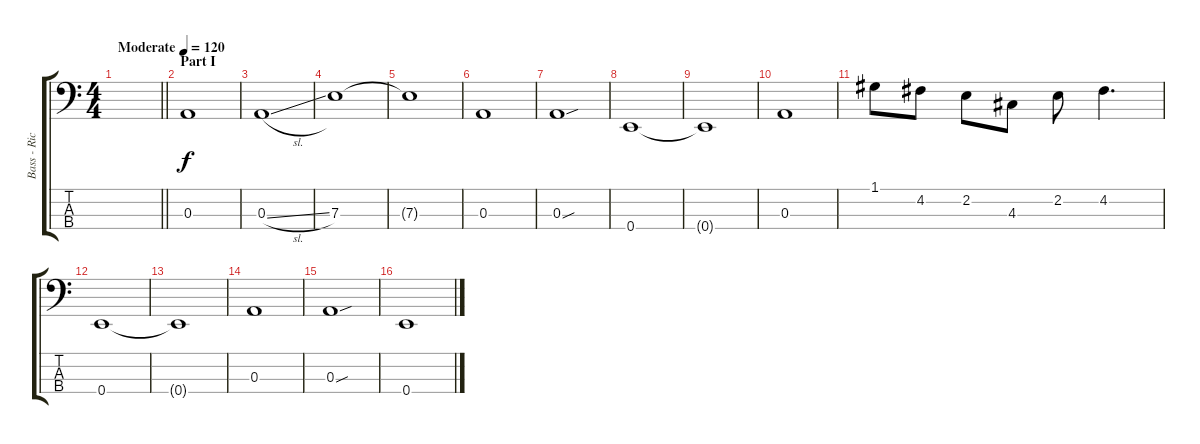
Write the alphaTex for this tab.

\track ("Bass - Rico Galvagno" "Bass - Ric") {instrument electricbasspick}
\staff {score tabs}
\tuning (G2 D2 A1 E1) {hide}
\ts (4 4)
\tempo (120 "Moderate")
\clef f4
\barLineRight lightlight
\ks c
|
\section ("" "Part I")
0.3.1 |
0.3{sl}.1 |
7.3.1 |
7.3{t}.1 |
0.3.1 |
0.3{sou}.1 |
0.4.1 |
0.4{t}.1 |
0.3.1 |
1.1.8 4.2.8 2.2.8 4.3.8 2.2.8 4.2.4{d} |
0.4.1 |
0.4{t}.1 |
0.3.1 |
0.3{sou}.1 |
0.4.1
